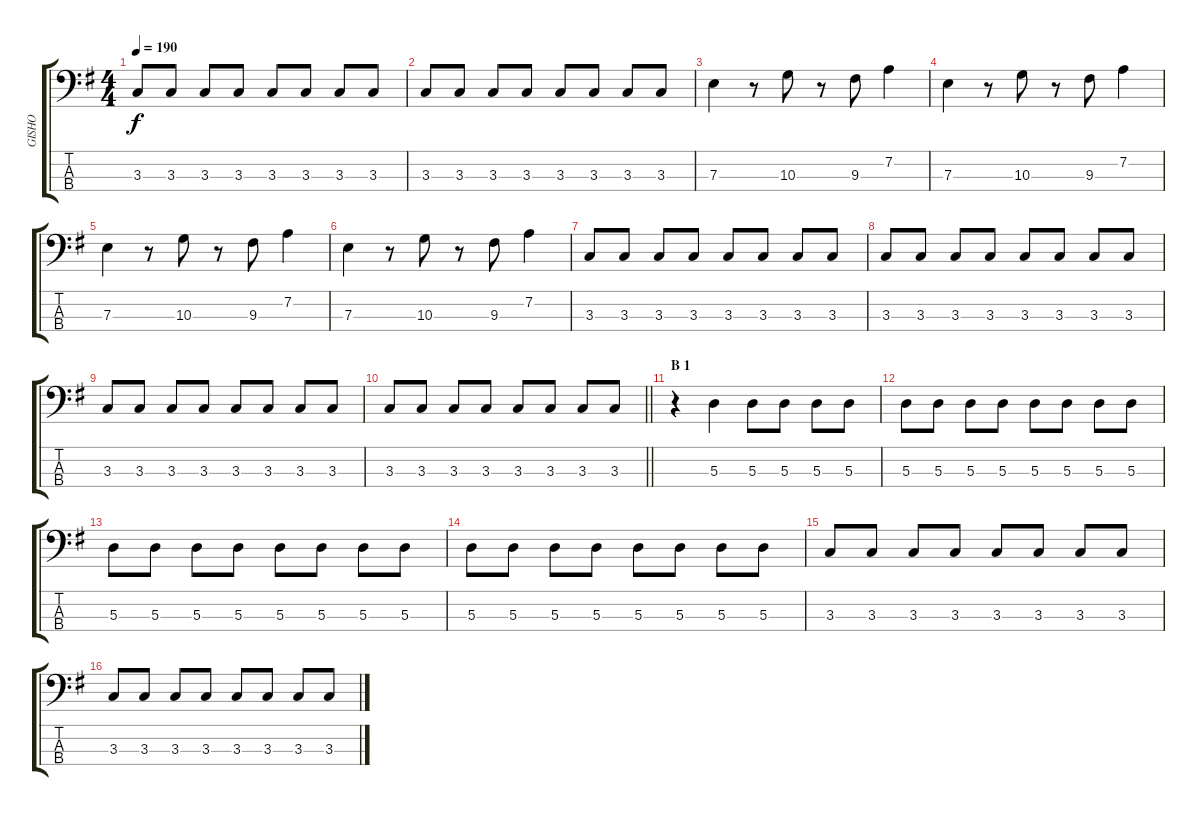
\track ("GISHO" "GISHO") {instrument electricbasspick}
\staff {score tabs}
\tuning (G2 D2 A1 E1) {hide}
\ts (4 4)
\tempo 190
\clef f4
\ks g
3.3.8{dy f} 3.3.8 3.3.8 3.3.8 3.3.8 3.3.8 3.3.8 3.3.8 |
3.3.8 3.3.8 3.3.8 3.3.8 3.3.8 3.3.8 3.3.8 3.3.8 |
7.3.4 r.8 10.3.8 r.8 9.3.8 7.2.4 |
7.3.4 r.8 10.3.8 r.8 9.3.8 7.2.4 |
7.3.4 r.8 10.3.8 r.8 9.3.8 7.2.4 |
7.3.4 r.8 10.3.8 r.8 9.3.8 7.2.4 |
3.3.8 3.3.8 3.3.8 3.3.8 3.3.8 3.3.8 3.3.8 3.3.8 |
3.3.8 3.3.8 3.3.8 3.3.8 3.3.8 3.3.8 3.3.8 3.3.8 |
3.3.8 3.3.8 3.3.8 3.3.8 3.3.8 3.3.8 3.3.8 3.3.8 |
\barLineRight lightlight
3.3.8 3.3.8 3.3.8 3.3.8 3.3.8 3.3.8 3.3.8 3.3.8 |
\section ("" "B 1")
r.4 5.3.4 5.3.8 5.3.8 5.3.8 5.3.8 |
5.3.8 5.3.8 5.3.8 5.3.8 5.3.8 5.3.8 5.3.8 5.3.8 |
5.3.8 5.3.8 5.3.8 5.3.8 5.3.8 5.3.8 5.3.8 5.3.8 |
5.3.8 5.3.8 5.3.8 5.3.8 5.3.8 5.3.8 5.3.8 5.3.8 |
3.3.8 3.3.8 3.3.8 3.3.8 3.3.8 3.3.8 3.3.8 3.3.8 |
3.3.8 3.3.8 3.3.8 3.3.8 3.3.8 3.3.8 3.3.8 3.3.8
